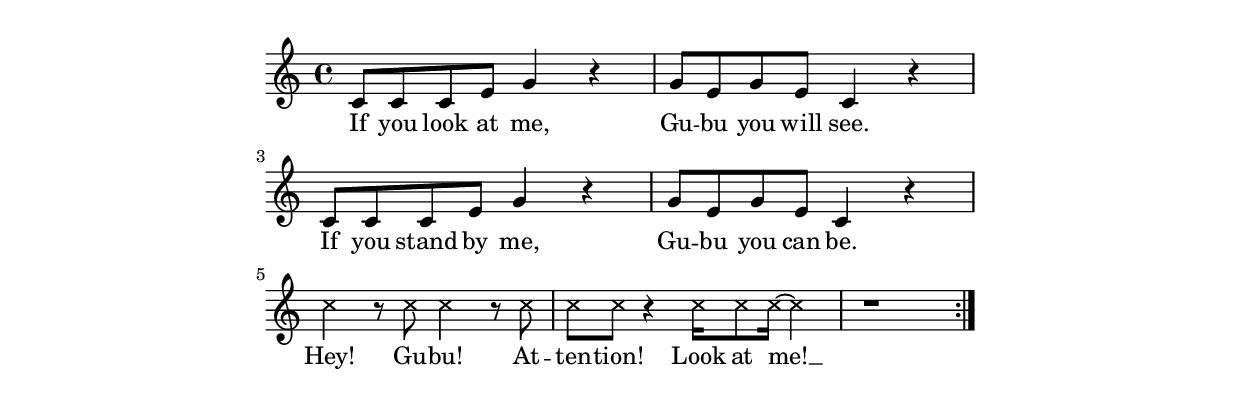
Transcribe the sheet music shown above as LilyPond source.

\version "2.18.2"
\language "english"

\header {
%   title = "Gubutanz"
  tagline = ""
}

\paper{
  indent=0\mm
  line-width=120\mm
  oddFooterMarkup=##f
  oddHeaderMarkup=##f
  bookTitleMarkup = ##f
  scoreTitleMarkup = ##f
}

global = {
  \key c \major
  \time 4/4
%   \tempo 4 = 120
  % 1.0 would be the default value, but bigger values tend to make the lyrics
  % a lot more readable.
  \override Lyrics.LyricSpace.minimum-distance = #2.0
}

% 20 would be the default size.
#(set-global-staff-size 19)

melody = \relative c' {
  c8 c c e g4 r | g8 e g e c4 r | \break
  c8 c c e g4 r | g8 e g e c4 r | \break
  \override NoteHead.style = #'cross
  c'4 r8 c c4 r8 c | c c r4 c16 c8 c16~ c4 |
  r1 | \break
}

words = \lyricmode {
  If you look at me,
  Gu -- bu you will see.
  If you stand by me,
  Gu -- bu you can be.
  Hey! Gu -- bu!
  At -- ten -- tion!
  Look at me! __
}

music = {
  \new Staff = "voice" \with {midiInstrument = #"voice oohs"} <<
    \new Voice = "melody" {
      \repeat volta 2 {
        \melody
      }
    }
    \new Lyrics \lyricsto "melody" \words
  >>
}

\score {
  <<
    \music
  >>

  \layout {}
}
